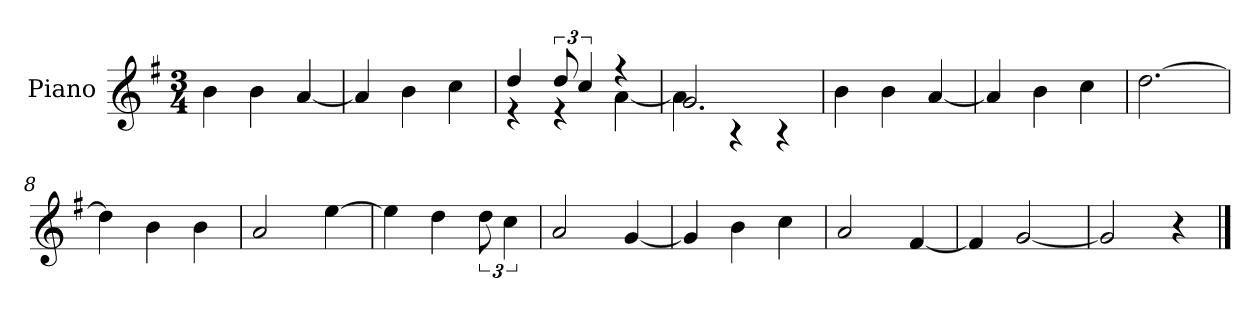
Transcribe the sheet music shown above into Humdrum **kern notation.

**kern
*part1
*staff1
*I"Piano
*I'P-no
*clefG2
*k[f#]
*M3/4
*MM181
=1
4b\
4b\
[4a/
=2
4a/]
4b\
4cc\
=3
*^
4dd/	4r
12dd/	4r
6cc/	.
4r	[4a\
=4	=4
2.g/	4a\]
.	4r
.	4r
*v	*v
=5
4b\
4b\
[4a/
=6
4a/]
4b\
4cc\
=7
[2.dd\
=8
4dd\]
4b\
4b\
=9
2a/
[4ee\
=10
4ee\]
4dd\
12dd\
6cc\
!!LO:LB:g=z
=11
2a/
[4g/
=12
4g/]
4b\
4cc\
=13
2a/
[4f#/
=14
4f#/]
[2g/
=15
2g/]
4r
==
*-
